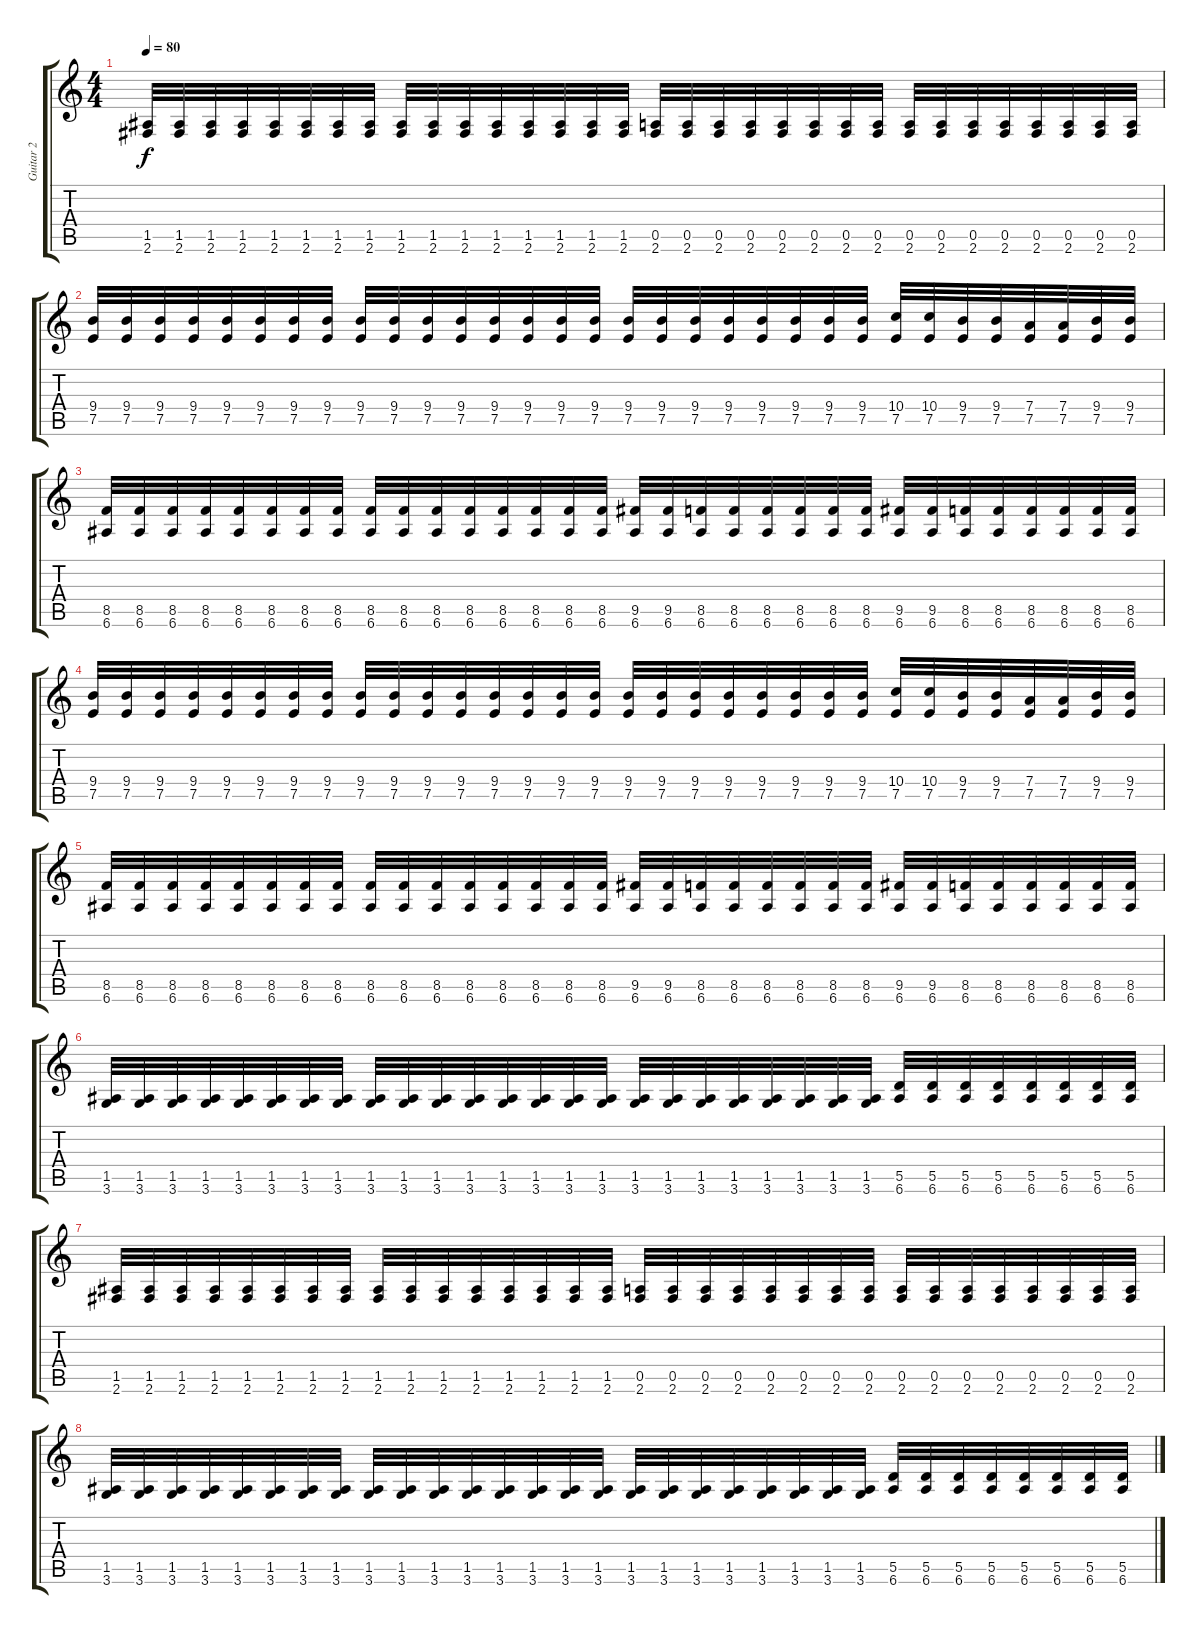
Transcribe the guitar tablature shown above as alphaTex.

\track ("Guitar 2" "Guitar 2") {instrument distortionguitar}
\staff {score tabs}
\tuning (E4 B3 G3 D3 A2 E2) {hide}
\ts (4 4)
\tempo 80
\clef g2
\ks c
(1.5 2.6).32{dy f} (1.5 2.6).32 (1.5 2.6).32 (1.5 2.6).32 (1.5 2.6).32 (1.5 2.6).32 (1.5 2.6).32 (1.5 2.6).32 (1.5 2.6).32 (1.5 2.6).32 (1.5 2.6).32 (1.5 2.6).32 (1.5 2.6).32 (1.5 2.6).32 (1.5 2.6).32 (1.5 2.6).32 (0.5 2.6).32 (0.5 2.6).32 (0.5 2.6).32 (0.5 2.6).32 (0.5 2.6).32 (0.5 2.6).32 (0.5 2.6).32 (0.5 2.6).32 (0.5 2.6).32 (0.5 2.6).32 (0.5 2.6).32 (0.5 2.6).32 (0.5 2.6).32 (0.5 2.6).32 (0.5 2.6).32 (0.5 2.6).32 |
(9.4 7.5).32 (9.4 7.5).32 (9.4 7.5).32 (9.4 7.5).32 (9.4 7.5).32 (9.4 7.5).32 (9.4 7.5).32 (9.4 7.5).32 (9.4 7.5).32 (9.4 7.5).32 (9.4 7.5).32 (9.4 7.5).32 (9.4 7.5).32 (9.4 7.5).32 (9.4 7.5).32 (9.4 7.5).32 (9.4 7.5).32 (9.4 7.5).32 (9.4 7.5).32 (9.4 7.5).32 (9.4 7.5).32 (9.4 7.5).32 (9.4 7.5).32 (9.4 7.5).32 (10.4 7.5).32 (10.4 7.5).32 (9.4 7.5).32 (9.4 7.5).32 (7.4 7.5).32 (7.4 7.5).32 (9.4 7.5).32 (9.4 7.5).32 |
(8.5 6.6).32 (8.5 6.6).32 (8.5 6.6).32 (8.5 6.6).32 (8.5 6.6).32 (8.5 6.6).32 (8.5 6.6).32 (8.5 6.6).32 (8.5 6.6).32 (8.5 6.6).32 (8.5 6.6).32 (8.5 6.6).32 (8.5 6.6).32 (8.5 6.6).32 (8.5 6.6).32 (8.5 6.6).32 (9.5 6.6).32 (9.5 6.6).32 (8.5 6.6).32 (8.5 6.6).32 (8.5 6.6).32 (8.5 6.6).32 (8.5 6.6).32 (8.5 6.6).32 (9.5 6.6).32 (9.5 6.6).32 (8.5 6.6).32 (8.5 6.6).32 (8.5 6.6).32 (8.5 6.6).32 (8.5 6.6).32 (8.5 6.6).32 |
(9.4 7.5).32 (9.4 7.5).32 (9.4 7.5).32 (9.4 7.5).32 (9.4 7.5).32 (9.4 7.5).32 (9.4 7.5).32 (9.4 7.5).32 (9.4 7.5).32 (9.4 7.5).32 (9.4 7.5).32 (9.4 7.5).32 (9.4 7.5).32 (9.4 7.5).32 (9.4 7.5).32 (9.4 7.5).32 (9.4 7.5).32 (9.4 7.5).32 (9.4 7.5).32 (9.4 7.5).32 (9.4 7.5).32 (9.4 7.5).32 (9.4 7.5).32 (9.4 7.5).32 (10.4 7.5).32 (10.4 7.5).32 (9.4 7.5).32 (9.4 7.5).32 (7.4 7.5).32 (7.4 7.5).32 (9.4 7.5).32 (9.4 7.5).32 |
(8.5 6.6).32 (8.5 6.6).32 (8.5 6.6).32 (8.5 6.6).32 (8.5 6.6).32 (8.5 6.6).32 (8.5 6.6).32 (8.5 6.6).32 (8.5 6.6).32 (8.5 6.6).32 (8.5 6.6).32 (8.5 6.6).32 (8.5 6.6).32 (8.5 6.6).32 (8.5 6.6).32 (8.5 6.6).32 (9.5 6.6).32 (9.5 6.6).32 (8.5 6.6).32 (8.5 6.6).32 (8.5 6.6).32 (8.5 6.6).32 (8.5 6.6).32 (8.5 6.6).32 (9.5 6.6).32 (9.5 6.6).32 (8.5 6.6).32 (8.5 6.6).32 (8.5 6.6).32 (8.5 6.6).32 (8.5 6.6).32 (8.5 6.6).32 |
(1.5 3.6).32 (1.5 3.6).32 (1.5 3.6).32 (1.5 3.6).32 (1.5 3.6).32 (1.5 3.6).32 (1.5 3.6).32 (1.5 3.6).32 (1.5 3.6).32 (1.5 3.6).32 (1.5 3.6).32 (1.5 3.6).32 (1.5 3.6).32 (1.5 3.6).32 (1.5 3.6).32 (1.5 3.6).32 (1.5 3.6).32 (1.5 3.6).32 (1.5 3.6).32 (1.5 3.6).32 (1.5 3.6).32 (1.5 3.6).32 (1.5 3.6).32 (1.5 3.6).32 (5.5 6.6).32 (5.5 6.6).32 (5.5 6.6).32 (5.5 6.6).32 (5.5 6.6).32 (5.5 6.6).32 (5.5 6.6).32 (5.5 6.6).32 |
(1.5 2.6).32 (1.5 2.6).32 (1.5 2.6).32 (1.5 2.6).32 (1.5 2.6).32 (1.5 2.6).32 (1.5 2.6).32 (1.5 2.6).32 (1.5 2.6).32 (1.5 2.6).32 (1.5 2.6).32 (1.5 2.6).32 (1.5 2.6).32 (1.5 2.6).32 (1.5 2.6).32 (1.5 2.6).32 (0.5 2.6).32 (0.5 2.6).32 (0.5 2.6).32 (0.5 2.6).32 (0.5 2.6).32 (0.5 2.6).32 (0.5 2.6).32 (0.5 2.6).32 (0.5 2.6).32 (0.5 2.6).32 (0.5 2.6).32 (0.5 2.6).32 (0.5 2.6).32 (0.5 2.6).32 (0.5 2.6).32 (0.5 2.6).32 |
(1.5 3.6).32 (1.5 3.6).32 (1.5 3.6).32 (1.5 3.6).32 (1.5 3.6).32 (1.5 3.6).32 (1.5 3.6).32 (1.5 3.6).32 (1.5 3.6).32 (1.5 3.6).32 (1.5 3.6).32 (1.5 3.6).32 (1.5 3.6).32 (1.5 3.6).32 (1.5 3.6).32 (1.5 3.6).32 (1.5 3.6).32 (1.5 3.6).32 (1.5 3.6).32 (1.5 3.6).32 (1.5 3.6).32 (1.5 3.6).32 (1.5 3.6).32 (1.5 3.6).32 (5.5 6.6).32 (5.5 6.6).32 (5.5 6.6).32 (5.5 6.6).32 (5.5 6.6).32 (5.5 6.6).32 (5.5 6.6).32 (5.5 6.6).32
